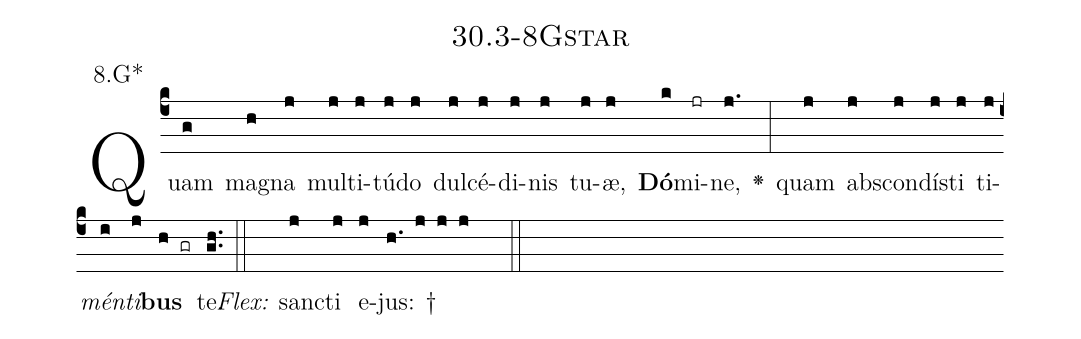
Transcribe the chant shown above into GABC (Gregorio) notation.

name: 30.3-8Gstar;
annotation: 8.G*;
%%
(c4)Quam(g) ma(h)gna(j) mul(j)ti(j)tú(j)do(j) dul(j)cé(j)di(j)nis(j) tu(j)æ,(j) <b>Dó</b>(k)mi(jr)ne,(j.) <v>\greheightstar</v>(:) quam(j) abs(j)con(j)dís(j)ti(j) ti(j)<i>mén</i>(i)<i>ti</i>(j)<b>bus</b>(h gr) te.(gh..) (::)
<i>Flex:</i>()  sanc(j)ti(j) e(j)jus: †(h. j j j  ::)

%E(j) u(j) o(i) u(j) a(h) e.(gh..) (::)
